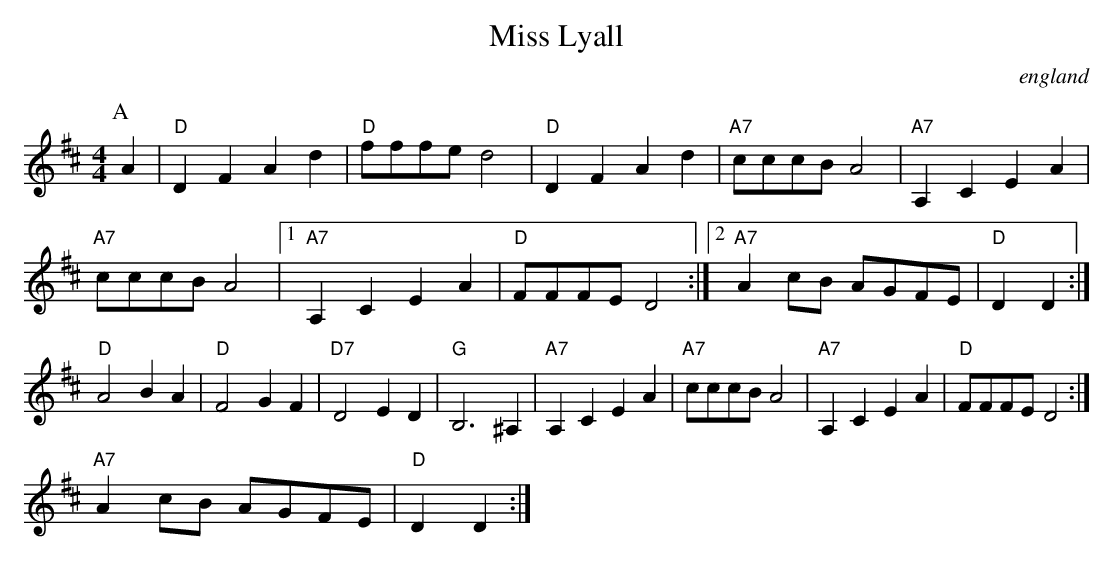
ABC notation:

X:1
T:Miss Lyall
O:england
M:4/4
L:1/4
K:D
P:A
A|"D"DF Ad|"D"f/2f/2f/2e/2 d2|"D"DF Ad|"A7"c/2c/2c/2B/2 A2|"A7"A,C EA|
"A7"c/2c/2c/2B/2 A2|1"A7"A,C EA|"D"F/2F/2F/2E/2 D2:|2"A7"Ac/2B/2 A/2G/2F/2E/2|\
"D"DD :|
"D"A2 BA|"D"F2 GF|"D7"D2 ED|"G"B,3^A,|"A7"A,C EA|"A7"c/2c/2c/2B/2 A2|\
"A7"A,C EA|"D"F/2F/2F/2E/2 D2:|
"A7"Ac/2B/2 A/2G/2F/2E/2|"D"DD :|
